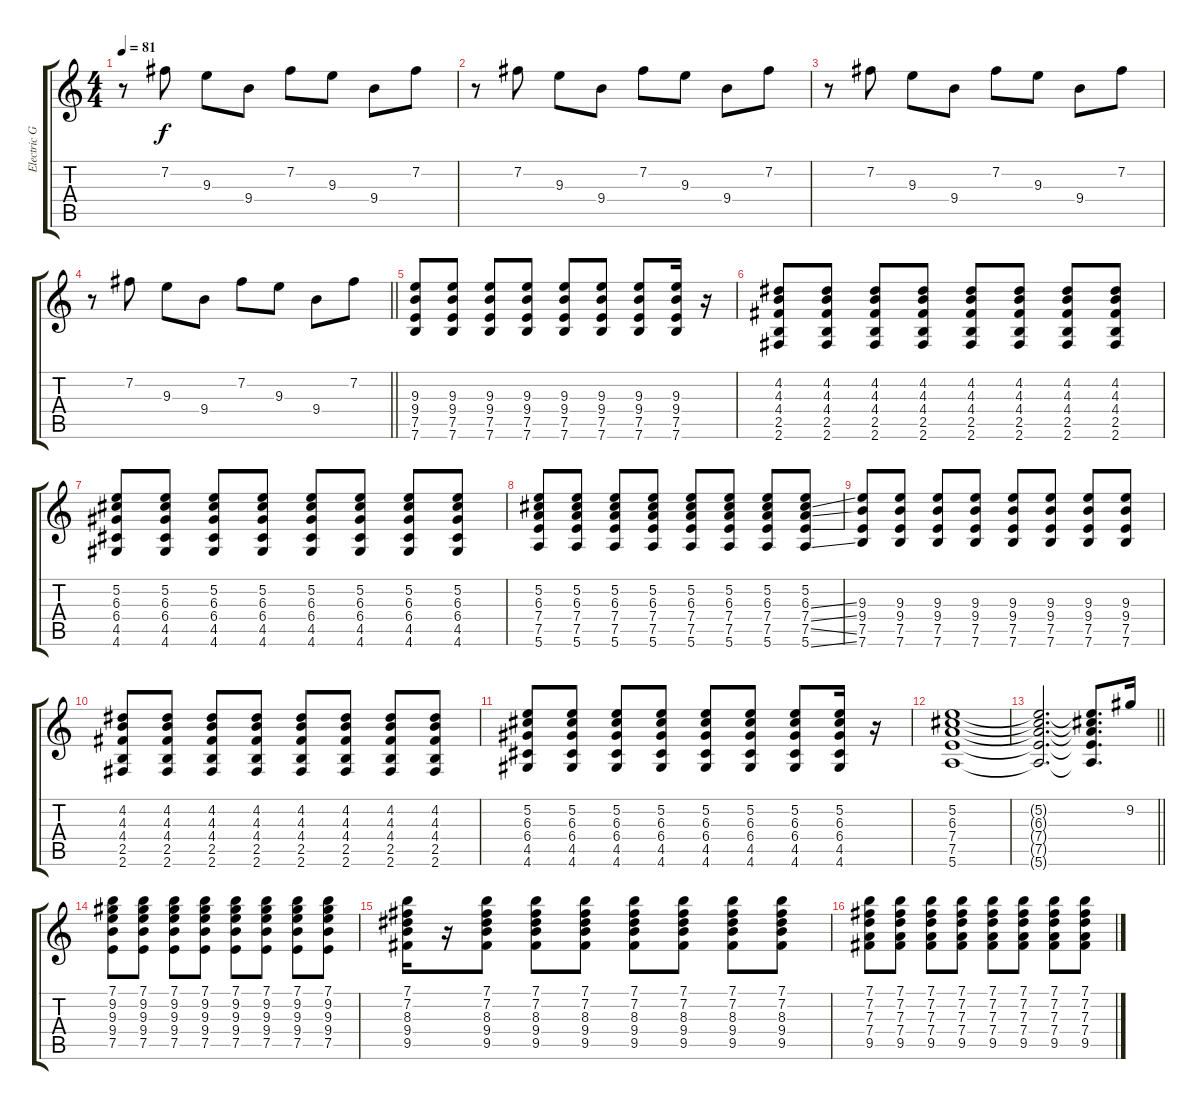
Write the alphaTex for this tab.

\track ("Electric Guitar 2" "Electric G") {instrument overdrivenguitar}
\staff {score tabs}
\tuning (E4 B3 G3 D3 A2 E2) {hide}
\ts (4 4)
\tempo 81
\clef g2
\ks c
r.8{dy f} 7.2.8 9.3.8 9.4.8 7.2.8 9.3.8 9.4.8 7.2.8 |
r.8 7.2.8 9.3.8 9.4.8 7.2.8 9.3.8 9.4.8 7.2.8 |
r.8 7.2.8 9.3.8 9.4.8 7.2.8 9.3.8 9.4.8 7.2.8 |
\barLineRight lightlight
r.8 7.2.8 9.3.8 9.4.8 7.2.8 9.3.8 9.4.8 7.2.8 |
(9.3 9.4 7.5 7.6).8{instrument overdrivenguitar} (9.3 9.4 7.5 7.6).8 (9.3 9.4 7.5 7.6).8 (9.3 9.4 7.5 7.6).8 (9.3 9.4 7.5 7.6).8 (9.3 9.4 7.5 7.6).8 (9.3 9.4 7.5 7.6).8 (9.3 9.4 7.5 7.6).16 r.16 |
(4.2 4.3 4.4 2.5 2.6).8 (4.2 4.3 4.4 2.5 2.6).8 (4.2 4.3 4.4 2.5 2.6).8 (4.2 4.3 4.4 2.5 2.6).8 (4.2 4.3 4.4 2.5 2.6).8 (4.2 4.3 4.4 2.5 2.6).8 (4.2 4.3 4.4 2.5 2.6).8 (4.2 4.3 4.4 2.5 2.6).8 |
(5.2 6.3 6.4 4.5 4.6).8 (5.2 6.3 6.4 4.5 4.6).8 (5.2 6.3 6.4 4.5 4.6).8 (5.2 6.3 6.4 4.5 4.6).8 (5.2 6.3 6.4 4.5 4.6).8 (5.2 6.3 6.4 4.5 4.6).8 (5.2 6.3 6.4 4.5 4.6).8 (5.2 6.3 6.4 4.5 4.6).8 |
(5.2 6.3 7.4 7.5 5.6).8 (5.2 6.3 7.4 7.5 5.6).8 (5.2 6.3 7.4 7.5 5.6).8 (5.2 6.3 7.4 7.5 5.6).8 (5.2 6.3 7.4 7.5 5.6).8 (5.2 6.3 7.4 7.5 5.6).8 (5.2 6.3 7.4 7.5 5.6).8 (5.2 6.3{ss} 7.4{ss} 7.5{ss} 5.6{ss}).8 |
(9.3 9.4 7.5 7.6).8 (9.3 9.4 7.5 7.6).8 (9.3 9.4 7.5 7.6).8 (9.3 9.4 7.5 7.6).8 (9.3 9.4 7.5 7.6).8 (9.3 9.4 7.5 7.6).8 (9.3 9.4 7.5 7.6).8 (9.3 9.4 7.5 7.6).8 |
(4.2 4.3 4.4 2.5 2.6).8 (4.2 4.3 4.4 2.5 2.6).8 (4.2 4.3 4.4 2.5 2.6).8 (4.2 4.3 4.4 2.5 2.6).8 (4.2 4.3 4.4 2.5 2.6).8 (4.2 4.3 4.4 2.5 2.6).8 (4.2 4.3 4.4 2.5 2.6).8 (4.2 4.3 4.4 2.5 2.6).8 |
(5.2 6.3 6.4 4.5 4.6).8 (5.2 6.3 6.4 4.5 4.6).8 (5.2 6.3 6.4 4.5 4.6).8 (5.2 6.3 6.4 4.5 4.6).8 (5.2 6.3 6.4 4.5 4.6).8 (5.2 6.3 6.4 4.5 4.6).8 (5.2 6.3 6.4 4.5 4.6).8 (5.2 6.3 6.4 4.5 4.6).16 r.16 |
(5.2 6.3 7.4 7.5 5.6).1 |
\barLineRight lightlight
(5.2{t} 6.3{t} 7.4{t} 7.5{t} 5.6{t}).2{d} (5.2{t} 6.3{t} 7.4{t} 7.5{t} 5.6{t}).8{d} 9.2.16 |
(7.1 9.2 9.3 9.4 7.5).8 (7.1 9.2 9.3 9.4 7.5).8 (7.1 9.2 9.3 9.4 7.5).8 (7.1 9.2 9.3 9.4 7.5).8 (7.1 9.2 9.3 9.4 7.5).8 (7.1 9.2 9.3 9.4 7.5).8 (7.1 9.2 9.3 9.4 7.5).8 (7.1 9.2 9.3 9.4 7.5).8 |
(7.1 7.2 8.3 9.4 9.5).16 r.16 (7.1 7.2 8.3 9.4 9.5).8 (7.1 7.2 8.3 9.4 9.5).8 (7.1 7.2 8.3 9.4 9.5).8 (7.1 7.2 8.3 9.4 9.5).8 (7.1 7.2 8.3 9.4 9.5).8 (7.1 7.2 8.3 9.4 9.5).8 (7.1 7.2 8.3 9.4 9.5).8 |
(7.1 7.2 7.3 7.4 9.5).8 (7.1 7.2 7.3 7.4 9.5).8 (7.1 7.2 7.3 7.4 9.5).8 (7.1 7.2 7.3 7.4 9.5).8 (7.1 7.2 7.3 7.4 9.5).8 (7.1 7.2 7.3 7.4 9.5).8 (7.1 7.2 7.3 7.4 9.5).8 (7.1 7.2 7.3 7.4 9.5).8
